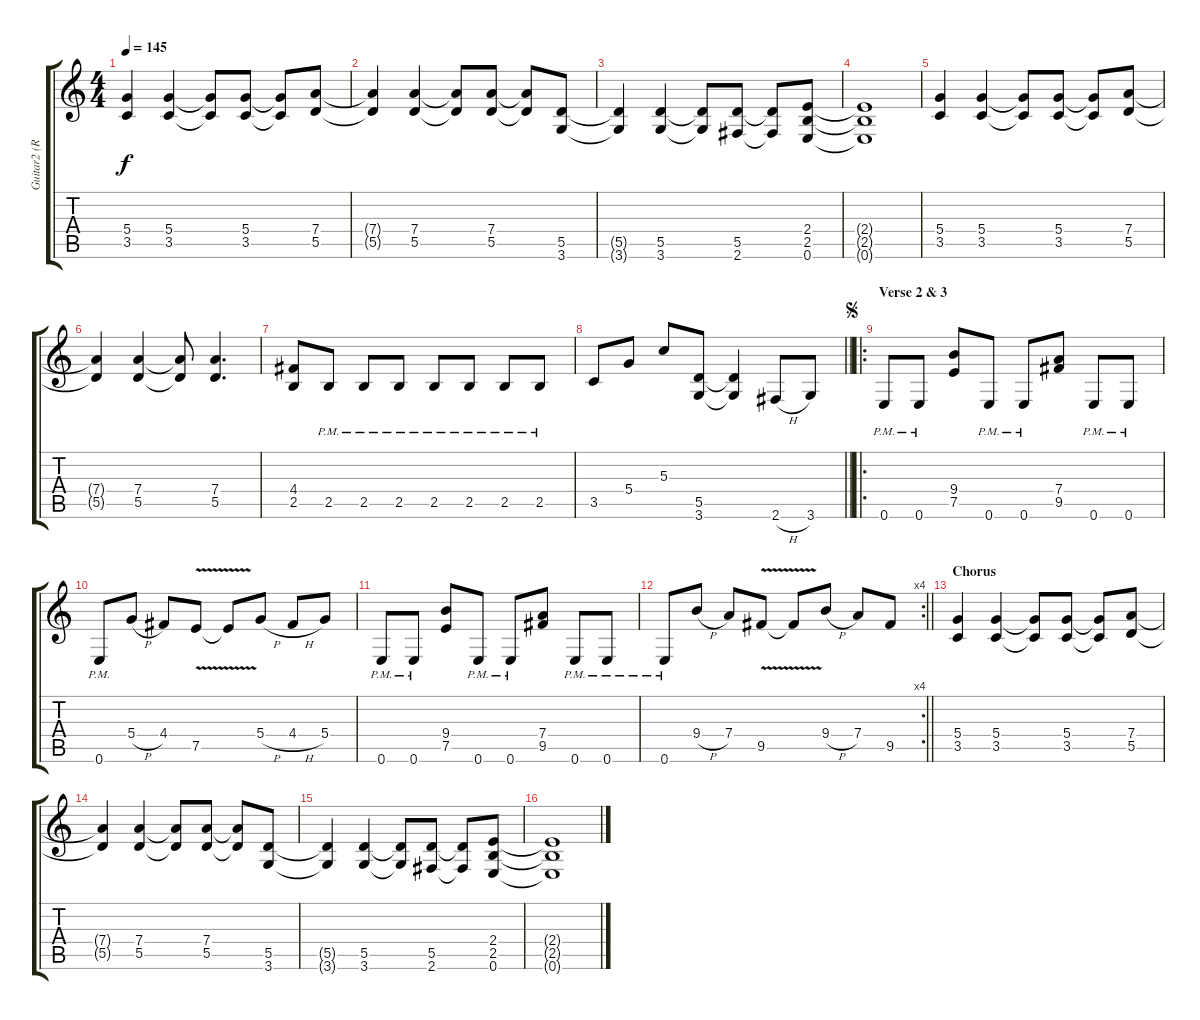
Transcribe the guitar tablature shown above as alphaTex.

\track ("Guitar2 (Rhythm)" "Guitar2 (R") {instrument distortionguitar}
\staff {score tabs}
\tuning (E4 B3 G3 D3 A2 E2) {hide}
\ts (4 4)
\tempo 145
\clef g2
\ks c
(5.4 3.5).4{dy f} (5.4 3.5).4 (5.4{t} 3.5{t}).8 (5.4 3.5).8 (5.4{t} 3.5{t}).8 (7.4 5.5).8 |
(7.4{t} 5.5{t}).4 (7.4 5.5).4 (7.4{t} 5.5{t}).8 (7.4 5.5).8 (7.4{t} 5.5{t}).8 (5.5 3.6).8 |
(5.5{t} 3.6{t}).4 (5.5 3.6).4 (5.5{t} 3.6{t}).8 (5.5 2.6).8 (5.5{t} 2.6{t}).8 (2.4 2.5 0.6).8 |
(2.4{t} 2.5{t} 0.6{t}).1 |
(5.4 3.5).4 (5.4 3.5).4 (5.4{t} 3.5{t}).8 (5.4 3.5).8 (5.4{t} 3.5{t}).8 (7.4 5.5).8 |
(7.4{t} 5.5{t}).4 (7.4 5.5).4 (7.4{t} 5.5{t}).8 (7.4 5.5).4{d} |
(4.4 2.5).8 2.5{pm}.8 2.5{pm}.8 2.5{pm}.8 2.5{pm}.8 2.5{pm}.8 2.5{pm}.8 2.5{pm}.8 |
\barLineRight lightlight
3.5.8 5.4.8 5.3.8 (5.5 3.6).8 (5.5{t} 3.6{t}).4 2.6{h}.8 3.6.8 |
\ro
\section ("" "Verse 2 & 3")
\jump segno
0.6{pm}.8 0.6{pm}.8 (9.4 7.5).8 0.6{pm}.8 0.6{pm}.8 (7.4 9.5).8 0.6{pm}.8 0.6{pm}.8 |
0.6{pm}.8 5.4{h}.8 4.4.8 7.5{v}.8 7.5{t}.8 5.4{h}.8 4.4{h}.8 5.4.8 |
0.6{pm}.8 0.6{pm}.8 (9.4 7.5).8 0.6{pm}.8 0.6{pm}.8 (7.4 9.5).8 0.6{pm}.8 0.6{pm}.8 |
\rc 4
\barLineRight lightlight
0.6{pm}.8 9.4{h}.8 7.4.8 9.5{v}.8 9.5{t}.8 9.4{h}.8 7.4.8 9.5.8 |
\section ("" "Chorus")
(5.4 3.5).4 (5.4 3.5).4 (5.4{t} 3.5{t}).8 (5.4 3.5).8 (5.4{t} 3.5{t}).8 (7.4 5.5).8 |
(7.4{t} 5.5{t}).4 (7.4 5.5).4 (7.4{t} 5.5{t}).8 (7.4 5.5).8 (7.4{t} 5.5{t}).8 (5.5 3.6).8 |
(5.5{t} 3.6{t}).4 (5.5 3.6).4 (5.5{t} 3.6{t}).8 (5.5 2.6).8 (5.5{t} 2.6{t}).8 (2.4 2.5 0.6).8 |
(2.4{t} 2.5{t} 0.6{t}).1
